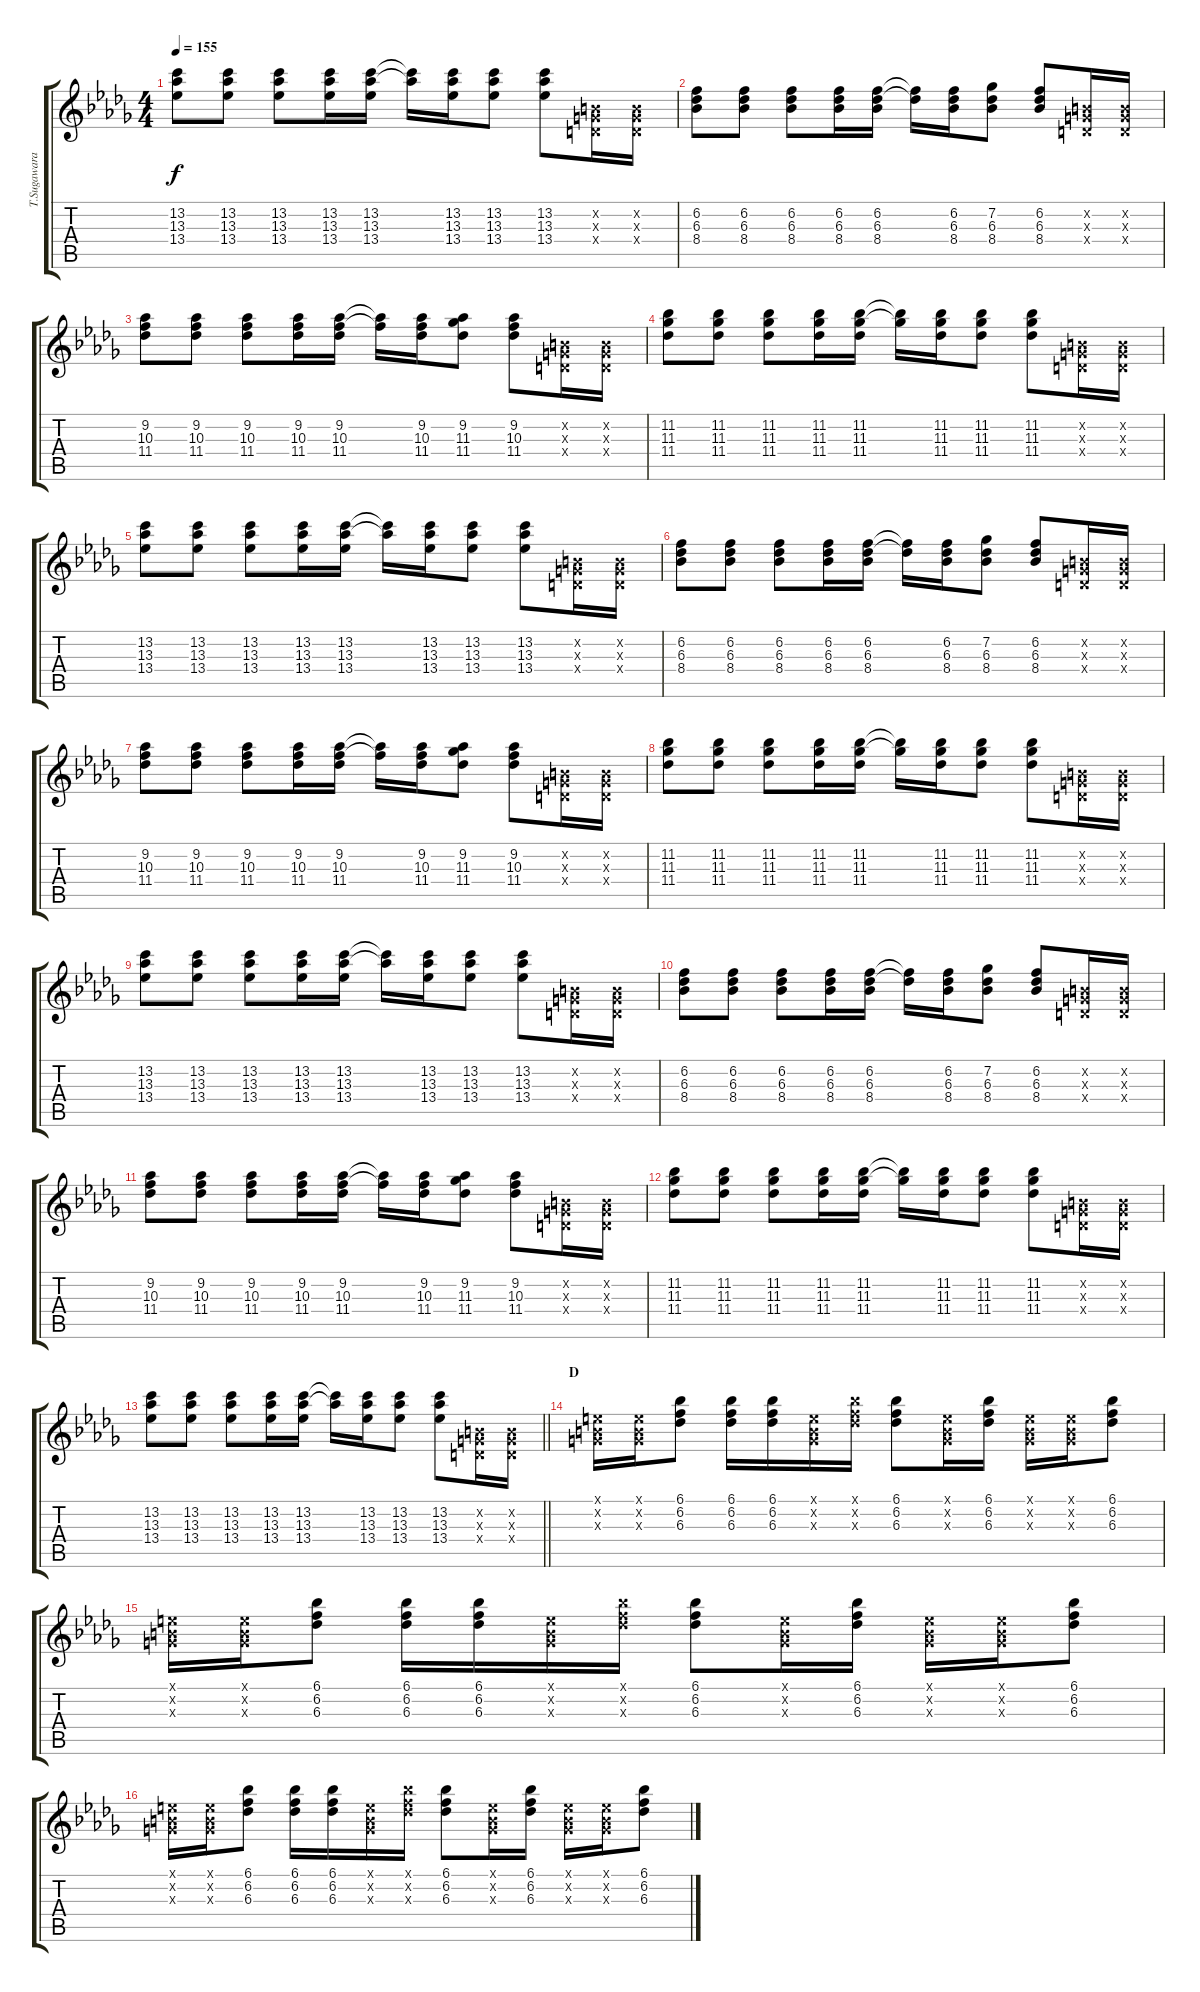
\track ("" "T.Sugawara") {instrument distortionguitar}
\staff {score tabs}
\tuning (E4 B3 G3 D3 A2 E2) {hide}
\ts (4 4)
\tempo 155
\clef g2
\ks db
(13.2 13.3 13.4).8{dy f} (13.2 13.3 13.4).8 (13.2 13.3 13.4).8 (13.2 13.3 13.4).16 (13.2 13.3 13.4).16 (13.2{t} 13.3{t}).16 (13.2 13.3 13.4).16 (13.2 13.3 13.4).8 (13.2 13.3 13.4).8 (0.2{x} 0.3{x} 0.4{x}).16 (0.2{x} 0.3{x} 0.4{x}).16 |
(6.2 6.3 8.4).8 (6.2 6.3 8.4).8 (6.2 6.3 8.4).8 (6.2 6.3 8.4).16 (6.2 6.3 8.4).16 (6.2{t} 6.3{t}).16 (6.2 6.3 8.4).16 (7.2 6.3 8.4).8 (6.2 6.3 8.4).8 (0.2{x} 0.3{x} 0.4{x}).16 (0.2{x} 0.3{x} 0.4{x}).16 |
(9.2 10.3 11.4).8 (9.2 10.3 11.4).8 (9.2 10.3 11.4).8 (9.2 10.3 11.4).16 (9.2 10.3 11.4).16 (9.2{t} 10.3{t}).16 (9.2 10.3 11.4).16 (9.2 11.3 11.4).8 (9.2 10.3 11.4).8 (0.2{x} 0.3{x} 0.4{x}).16 (0.2{x} 0.3{x} 0.4{x}).16 |
(11.2 11.3 11.4).8 (11.2 11.3 11.4).8 (11.2 11.3 11.4).8 (11.2 11.3 11.4).16 (11.2 11.3 11.4).16 (11.2{t} 11.3{t}).16 (11.2 11.3 11.4).16 (11.2 11.3 11.4).8 (11.2 11.3 11.4).8 (0.2{x} 0.3{x} 0.4{x}).16 (0.2{x} 0.3{x} 0.4{x}).16 |
(13.2 13.3 13.4).8 (13.2 13.3 13.4).8 (13.2 13.3 13.4).8 (13.2 13.3 13.4).16 (13.2 13.3 13.4).16 (13.2{t} 13.3{t}).16 (13.2 13.3 13.4).16 (13.2 13.3 13.4).8 (13.2 13.3 13.4).8 (0.2{x} 0.3{x} 0.4{x}).16 (0.2{x} 0.3{x} 0.4{x}).16 |
(6.2 6.3 8.4).8 (6.2 6.3 8.4).8 (6.2 6.3 8.4).8 (6.2 6.3 8.4).16 (6.2 6.3 8.4).16 (6.2{t} 6.3{t}).16 (6.2 6.3 8.4).16 (7.2 6.3 8.4).8 (6.2 6.3 8.4).8 (0.2{x} 0.3{x} 0.4{x}).16 (0.2{x} 0.3{x} 0.4{x}).16 |
(9.2 10.3 11.4).8 (9.2 10.3 11.4).8 (9.2 10.3 11.4).8 (9.2 10.3 11.4).16 (9.2 10.3 11.4).16 (9.2{t} 10.3{t}).16 (9.2 10.3 11.4).16 (9.2 11.3 11.4).8 (9.2 10.3 11.4).8 (0.2{x} 0.3{x} 0.4{x}).16 (0.2{x} 0.3{x} 0.4{x}).16 |
(11.2 11.3 11.4).8 (11.2 11.3 11.4).8 (11.2 11.3 11.4).8 (11.2 11.3 11.4).16 (11.2 11.3 11.4).16 (11.2{t} 11.3{t}).16 (11.2 11.3 11.4).16 (11.2 11.3 11.4).8 (11.2 11.3 11.4).8 (0.2{x} 0.3{x} 0.4{x}).16 (0.2{x} 0.3{x} 0.4{x}).16 |
(13.2 13.3 13.4).8 (13.2 13.3 13.4).8 (13.2 13.3 13.4).8 (13.2 13.3 13.4).16 (13.2 13.3 13.4).16 (13.2{t} 13.3{t}).16 (13.2 13.3 13.4).16 (13.2 13.3 13.4).8 (13.2 13.3 13.4).8 (0.2{x} 0.3{x} 0.4{x}).16 (0.2{x} 0.3{x} 0.4{x}).16 |
(6.2 6.3 8.4).8 (6.2 6.3 8.4).8 (6.2 6.3 8.4).8 (6.2 6.3 8.4).16 (6.2 6.3 8.4).16 (6.2{t} 6.3{t}).16 (6.2 6.3 8.4).16 (7.2 6.3 8.4).8 (6.2 6.3 8.4).8 (0.2{x} 0.3{x} 0.4{x}).16 (0.2{x} 0.3{x} 0.4{x}).16 |
(9.2 10.3 11.4).8 (9.2 10.3 11.4).8 (9.2 10.3 11.4).8 (9.2 10.3 11.4).16 (9.2 10.3 11.4).16 (9.2{t} 10.3{t}).16 (9.2 10.3 11.4).16 (9.2 11.3 11.4).8 (9.2 10.3 11.4).8 (0.2{x} 0.3{x} 0.4{x}).16 (0.2{x} 0.3{x} 0.4{x}).16 |
(11.2 11.3 11.4).8 (11.2 11.3 11.4).8 (11.2 11.3 11.4).8 (11.2 11.3 11.4).16 (11.2 11.3 11.4).16 (11.2{t} 11.3{t}).16 (11.2 11.3 11.4).16 (11.2 11.3 11.4).8 (11.2 11.3 11.4).8 (0.2{x} 0.3{x} 0.4{x}).16 (0.2{x} 0.3{x} 0.4{x}).16 |
\barLineRight lightlight
(13.2 13.3 13.4).8 (13.2 13.3 13.4).8 (13.2 13.3 13.4).8 (13.2 13.3 13.4).16 (13.2 13.3 13.4).16 (13.2{t} 13.3{t}).16 (13.2 13.3 13.4).16 (13.2 13.3 13.4).8 (13.2 13.3 13.4).8 (0.2{x} 0.3{x} 0.4{x}).16 (0.2{x} 0.3{x} 0.4{x}).16 |
\section ("" "D")
(0.1{x} 0.2{x} 0.3{x}).16 (0.1{x} 0.2{x} 0.3{x}).16 (6.1 6.2 6.3).8 (6.1 6.2 6.3).16 (6.1 6.2 6.3).16 (0.1{x} 0.2{x} 0.3{x}).16 (6.1{x} 6.2{x} 6.3{x}).16 (6.1 6.2 6.3).8 (0.1{x} 0.2{x} 0.3{x}).16 (6.1 6.2 6.3).16 (0.1{x} 0.2{x} 0.3{x}).16 (0.1{x} 0.2{x} 0.3{x}).16 (6.1 6.2 6.3).8 |
(0.1{x} 0.2{x} 0.3{x}).16 (0.1{x} 0.2{x} 0.3{x}).16 (6.1 6.2 6.3).8 (6.1 6.2 6.3).16 (6.1 6.2 6.3).16 (0.1{x} 0.2{x} 0.3{x}).16 (6.1{x} 6.2{x} 6.3{x}).16 (6.1 6.2 6.3).8 (0.1{x} 0.2{x} 0.3{x}).16 (6.1 6.2 6.3).16 (0.1{x} 0.2{x} 0.3{x}).16 (0.1{x} 0.2{x} 0.3{x}).16 (6.1 6.2 6.3).8 |
(0.1{x} 0.2{x} 0.3{x}).16 (0.1{x} 0.2{x} 0.3{x}).16 (6.1 6.2 6.3).8 (6.1 6.2 6.3).16 (6.1 6.2 6.3).16 (0.1{x} 0.2{x} 0.3{x}).16 (6.1{x} 6.2{x} 6.3{x}).16 (6.1 6.2 6.3).8 (0.1{x} 0.2{x} 0.3{x}).16 (6.1 6.2 6.3).16 (0.1{x} 0.2{x} 0.3{x}).16 (0.1{x} 0.2{x} 0.3{x}).16 (6.1 6.2 6.3).8
